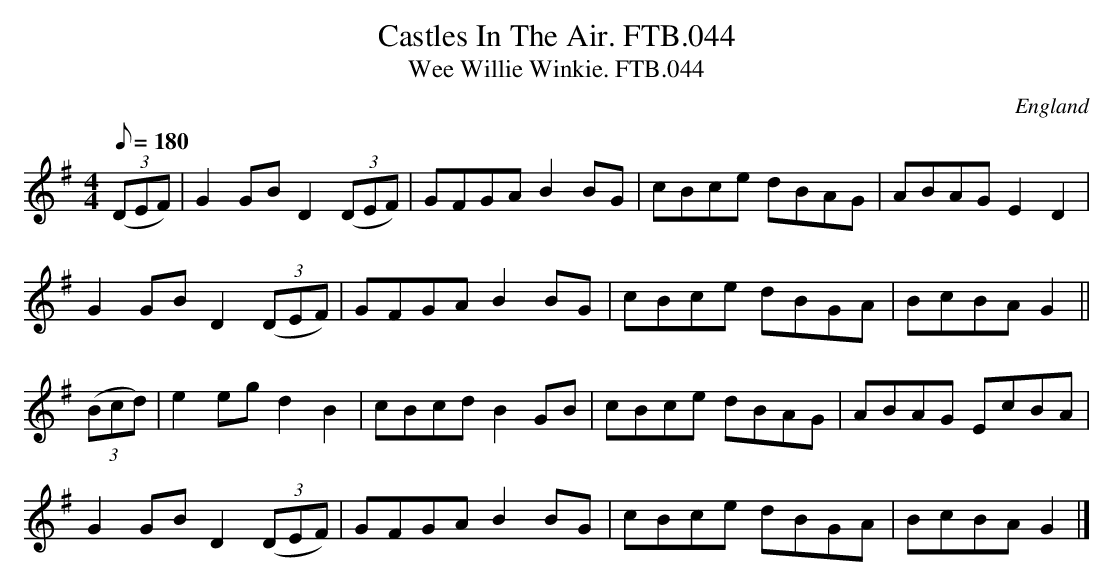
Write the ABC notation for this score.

X:1
T:Castles In The Air. FTB.044
T:Wee Willie Winkie. FTB.044
M:4/4
Q:180
O:England
K:G
((3DEF)|G2GBD2 ((3DEF)|GFGAB2BG|cBce dBAG|ABAGE2D2|
G2GBD2 ((3DEF)|GFGAB2BG|cBce dBGA|BcBAG2||
((3Bcd)|e2egd2B2|cBcdB2GB|cBce dBAG|ABAG EcBA|
G2GBD2 ((3DEF)|GFGAB2BG|cBce dBGA|BcBAG2|]
